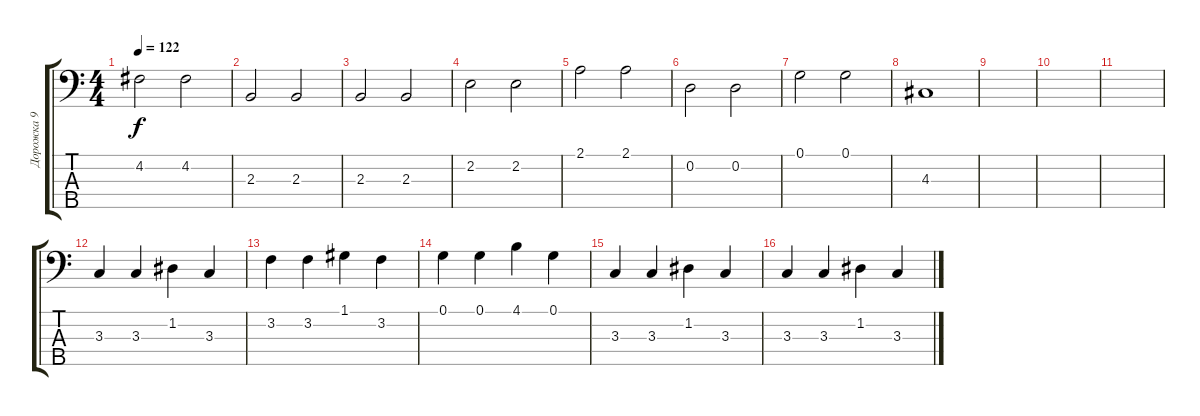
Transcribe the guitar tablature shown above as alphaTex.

\track ("Дорожка 9" "Дорожка 9") {instrument fretlessbass}
\staff {score tabs}
\tuning (G2 D2 A1 E1 B0) {hide}
\ts (4 4)
\tempo 122
\clef f4
\ks c
4.2.2{dy f} 4.2.2 |
2.3.2 2.3.2 |
2.3.2 2.3.2 |
2.2.2 2.2.2 |
2.1.2 2.1.2 |
0.2.2 0.2.2 |
0.1.2 0.1.2 |
4.3.1 |
|
|
|
3.3.4 3.3.4 1.2.4 3.3.4 |
3.2.4 3.2.4 1.1.4 3.2.4 |
0.1.4 0.1.4 4.1.4 0.1.4 |
3.3.4 3.3.4 1.2.4 3.3.4 |
3.3.4 3.3.4 1.2.4 3.3.4
